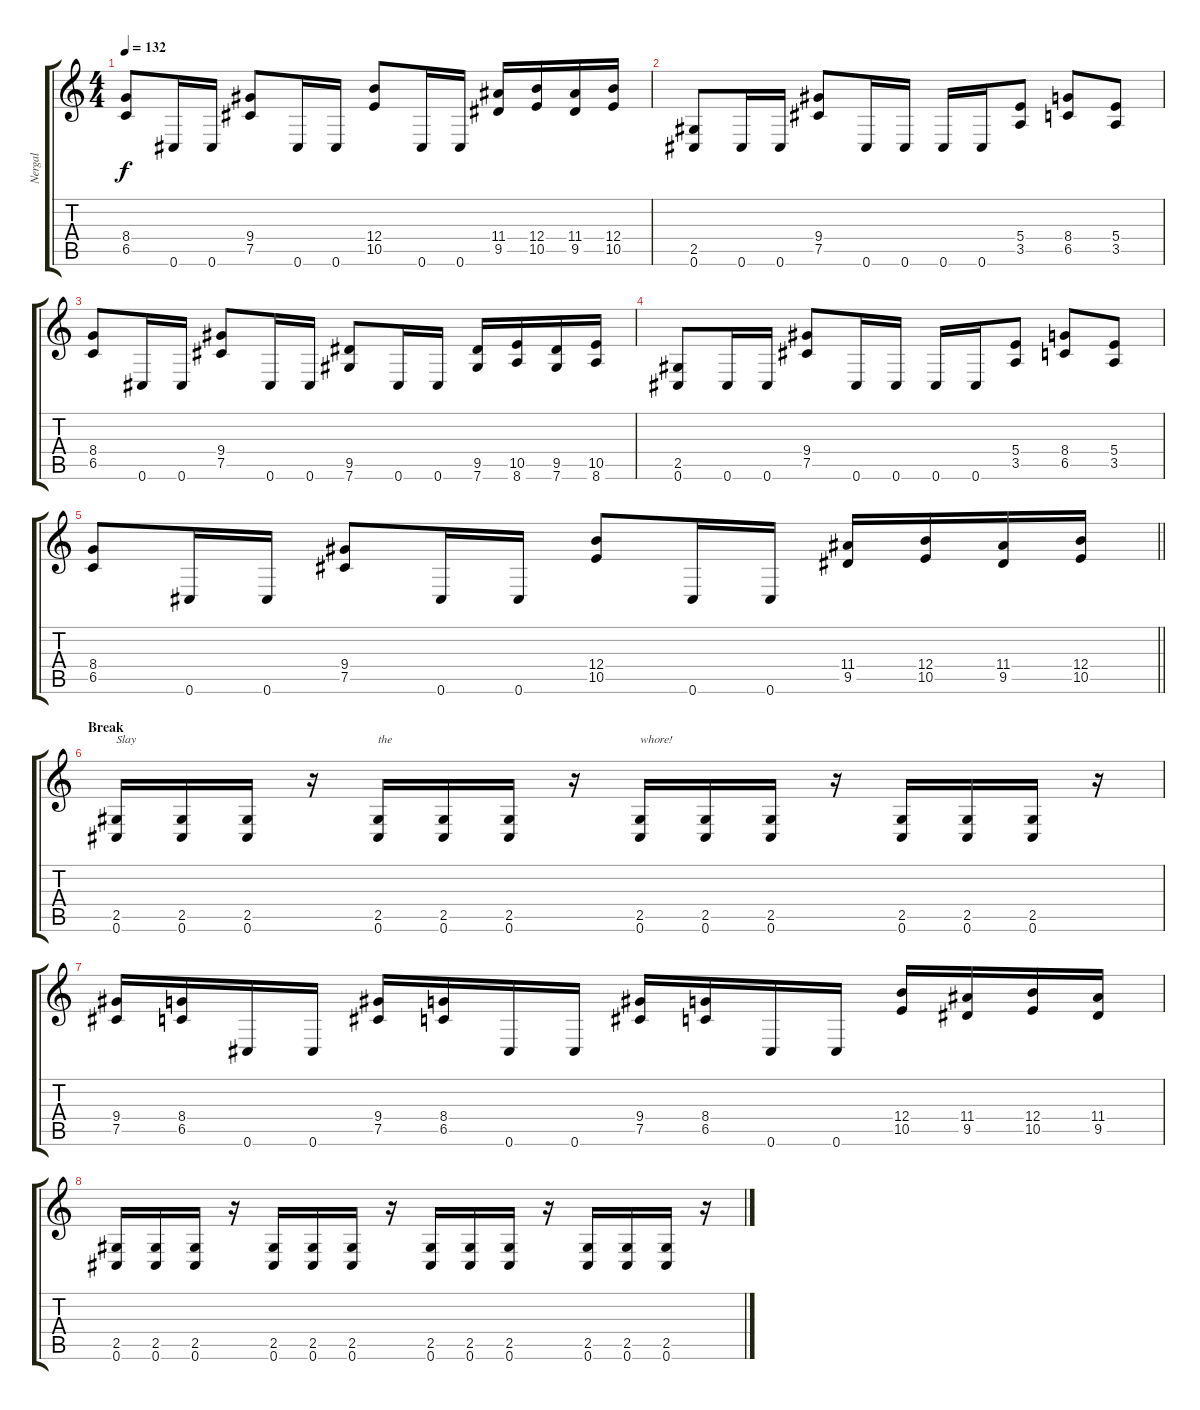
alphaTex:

\track ("Nergal" "Nergal") {instrument distortionguitar}
\staff {score tabs}
\tuning (Db4 Ab3 E3 B2 Gb2 Db2) {hide}
\ts (4 4)
\tempo 132
\clef g2
\ks c
(8.4 6.5).8{dy f} 0.6.16 0.6.16 (9.4 7.5).8 0.6.16 0.6.16 (12.4 10.5).8 0.6.16 0.6.16 (11.4 9.5).16 (12.4 10.5).16 (11.4 9.5).16 (12.4 10.5).16 |
(2.5 0.6).8 0.6.16 0.6.16 (9.4 7.5).8 0.6.16 0.6.16 0.6.16 0.6.16 (5.4 3.5).8 (8.4 6.5).8 (5.4 3.5).8 |
(8.4 6.5).8 0.6.16 0.6.16 (9.4 7.5).8 0.6.16 0.6.16 (9.5 7.6).8 0.6.16 0.6.16 (9.5 7.6).16 (10.5 8.6).16 (9.5 7.6).16 (10.5 8.6).16 |
(2.5 0.6).8 0.6.16 0.6.16 (9.4 7.5).8 0.6.16 0.6.16 0.6.16 0.6.16 (5.4 3.5).8 (8.4 6.5).8 (5.4 3.5).8 |
\barLineRight lightlight
(8.4 6.5).8 0.6.16 0.6.16 (9.4 7.5).8 0.6.16 0.6.16 (12.4 10.5).8 0.6.16 0.6.16 (11.4 9.5).16 (12.4 10.5).16 (11.4 9.5).16 (12.4 10.5).16 |
\section ("" "Break")
(2.5 0.6).16{txt "Slay"} (2.5 0.6).16 (2.5 0.6).16 r.16 (2.5 0.6).16{txt "the"} (2.5 0.6).16 (2.5 0.6).16 r.16 (2.5 0.6).16{txt "whore!"} (2.5 0.6).16 (2.5 0.6).16 r.16 (2.5 0.6).16 (2.5 0.6).16 (2.5 0.6).16 r.16 |
(9.4 7.5).16 (8.4 6.5).16 0.6.16 0.6.16 (9.4 7.5).16 (8.4 6.5).16 0.6.16 0.6.16 (9.4 7.5).16 (8.4 6.5).16 0.6.16 0.6.16 (12.4 10.5).16 (11.4 9.5).16 (12.4 10.5).16 (11.4 9.5).16 |
(2.5 0.6).16 (2.5 0.6).16 (2.5 0.6).16 r.16 (2.5 0.6).16 (2.5 0.6).16 (2.5 0.6).16 r.16 (2.5 0.6).16 (2.5 0.6).16 (2.5 0.6).16 r.16 (2.5 0.6).16 (2.5 0.6).16 (2.5 0.6).16 r.16
